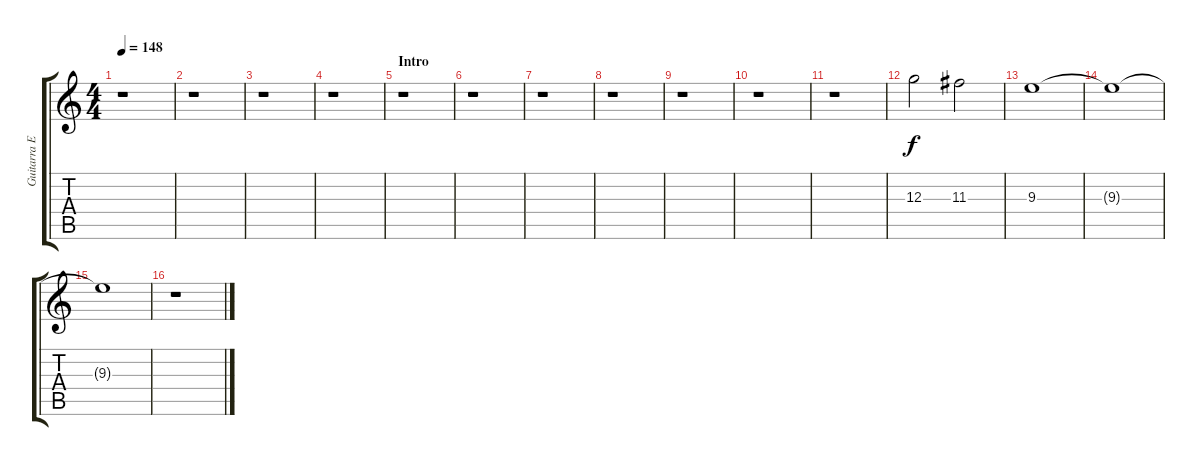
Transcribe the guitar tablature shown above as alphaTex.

\track ("Guitarra Electrica" "Guitarra E") {instrument distortionguitar}
\staff {score tabs}
\tuning (E4 B3 G3 D3 A2 E2) {hide}
\ts (4 4)
\tempo 148
\clef g2
\ks c
r.1{dy f instrument distortionguitar} |
r.1 |
r.1 |
r.1 |
\section ("" "Intro")
r.1 |
r.1 |
r.1 |
r.1 |
r.1 |
r.1 |
r.1 |
12.3.2 11.3.2 |
9.3.1 |
9.3{t}.1{volume 9} |
9.3{t}.1 |
r.1
